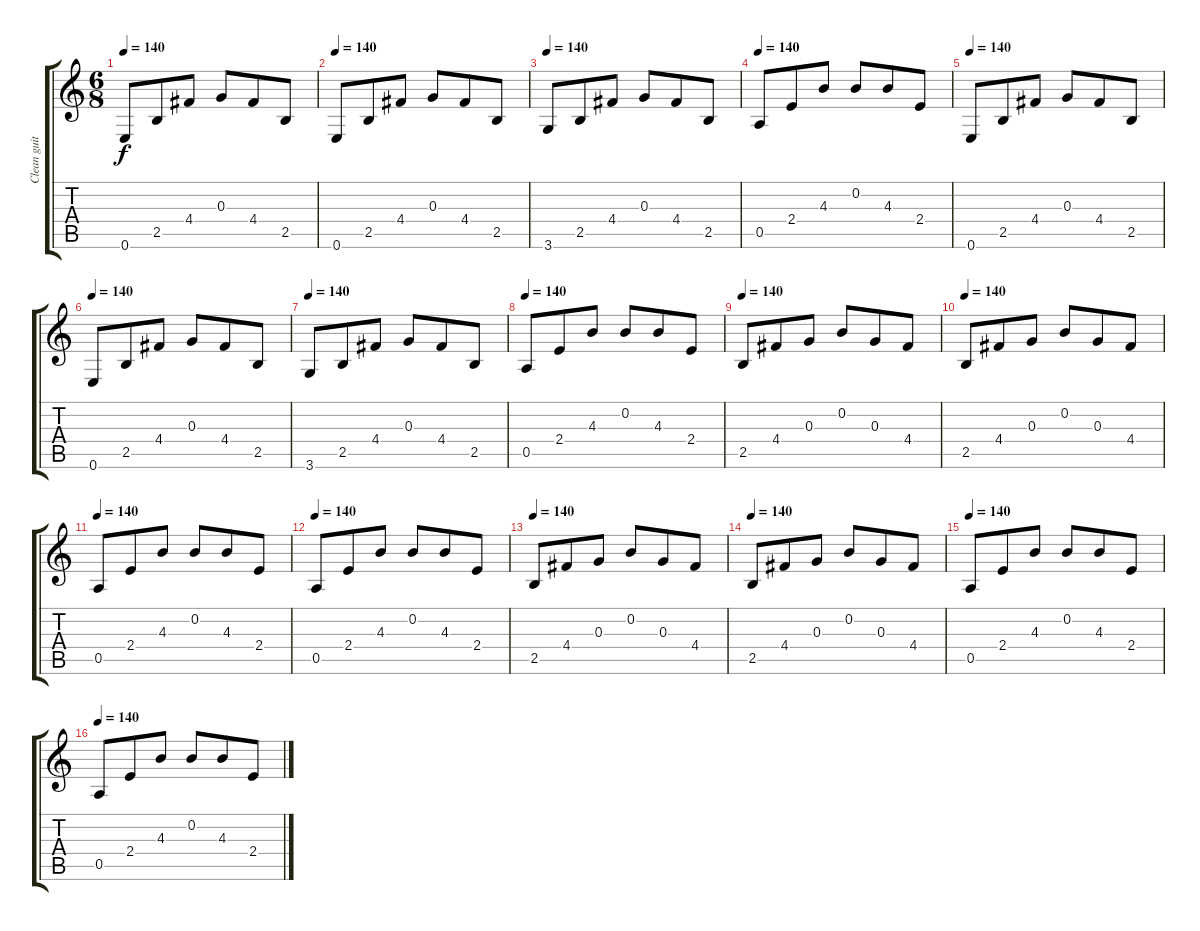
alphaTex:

\track ("Clean guitar" "Clean guit") {instrument electricguitarclean}
\staff {score tabs}
\tuning (E4 B3 G3 D3 A2 E2) {hide}
\ts (6 8)
\tempo 140
\clef g2
\ks c
0.6.8{dy f} 2.5.8 4.4.8 0.3.8 4.4.8 2.5.8 |
\tempo 140
0.6.8 2.5.8 4.4.8 0.3.8 4.4.8 2.5.8 |
\tempo 140
3.6.8 2.5.8 4.4.8 0.3.8 4.4.8 2.5.8 |
\tempo 140
0.5.8 2.4.8 4.3.8 0.2.8 4.3.8 2.4.8 |
\tempo 140
0.6.8 2.5.8 4.4.8 0.3.8 4.4.8 2.5.8 |
\tempo 140
0.6.8 2.5.8 4.4.8 0.3.8 4.4.8 2.5.8 |
\tempo 140
3.6.8 2.5.8 4.4.8 0.3.8 4.4.8 2.5.8 |
\tempo 140
0.5.8 2.4.8 4.3.8 0.2.8 4.3.8 2.4.8 |
\tempo 140
2.5.8 4.4.8 0.3.8 0.2.8 0.3.8 4.4.8 |
\tempo 140
2.5.8 4.4.8 0.3.8 0.2.8 0.3.8 4.4.8 |
\tempo 140
0.5.8 2.4.8 4.3.8 0.2.8 4.3.8 2.4.8 |
\tempo 140
0.5.8 2.4.8 4.3.8 0.2.8 4.3.8 2.4.8 |
\tempo 140
2.5.8 4.4.8 0.3.8 0.2.8 0.3.8 4.4.8 |
\tempo 140
2.5.8 4.4.8 0.3.8 0.2.8 0.3.8 4.4.8 |
\tempo 140
0.5.8 2.4.8 4.3.8 0.2.8 4.3.8 2.4.8 |
\tempo 140
0.5.8 2.4.8 4.3.8 0.2.8 4.3.8 2.4.8
